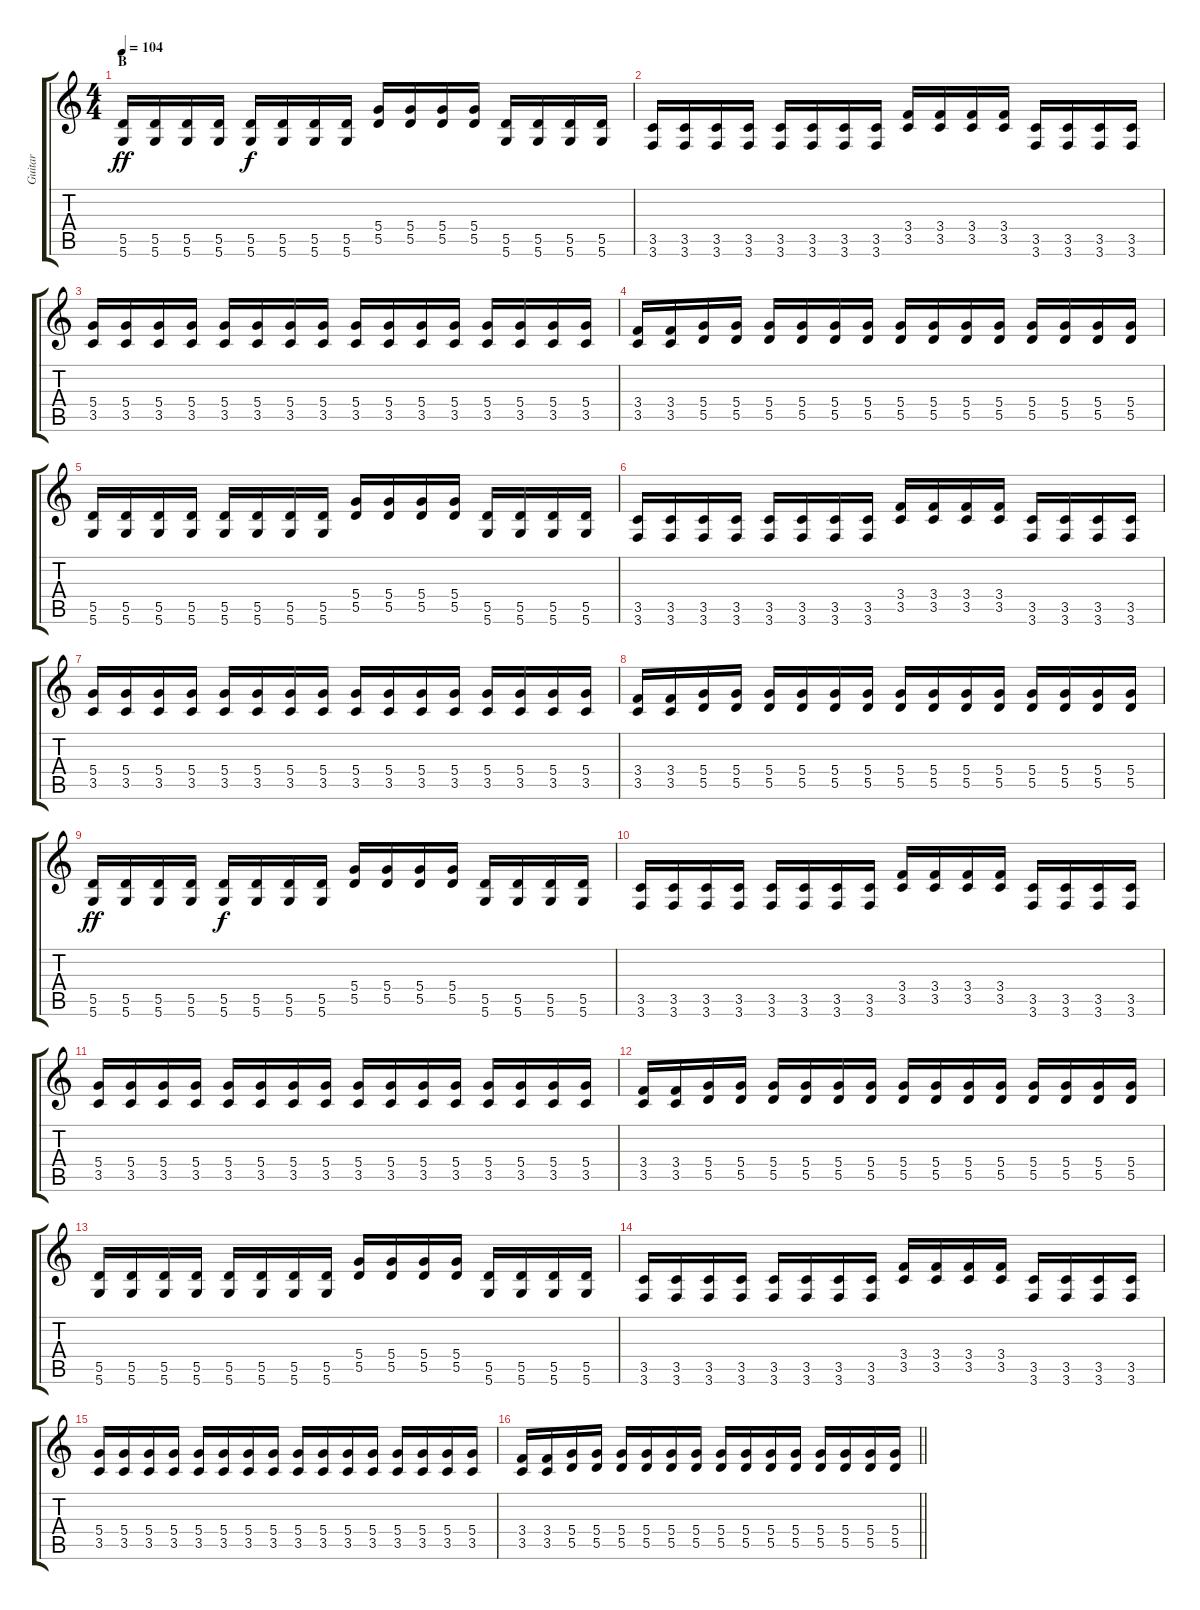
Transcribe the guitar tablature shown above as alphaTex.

\track ("Guitar" "Guitar") {instrument electricguitarclean}
\staff {score tabs}
\tuning (E4 B3 G3 D3 A2 D2) {hide}
\ts (4 4)
\section ("" "B")
\tempo 104
\clef g2
\ks c
(5.5 5.6).16{dy ff volume 13 instrument distortionguitar} (5.5 5.6).16 (5.5 5.6).16 (5.5 5.6).16 (5.5 5.6).16{dy f} (5.5 5.6).16 (5.5 5.6).16 (5.5 5.6).16 (5.4 5.5).16 (5.4 5.5).16 (5.4 5.5).16 (5.4 5.5).16 (5.5 5.6).16 (5.5 5.6).16 (5.5 5.6).16 (5.5 5.6).16 |
(3.5 3.6).16 (3.5 3.6).16 (3.5 3.6).16 (3.5 3.6).16 (3.5 3.6).16 (3.5 3.6).16 (3.5 3.6).16 (3.5 3.6).16 (3.4 3.5).16 (3.4 3.5).16 (3.4 3.5).16 (3.4 3.5).16 (3.5 3.6).16 (3.5 3.6).16 (3.5 3.6).16 (3.5 3.6).16 |
(5.4 3.5).16 (5.4 3.5).16 (5.4 3.5).16 (5.4 3.5).16 (5.4 3.5).16 (5.4 3.5).16 (5.4 3.5).16 (5.4 3.5).16 (5.4 3.5).16 (5.4 3.5).16 (5.4 3.5).16 (5.4 3.5).16 (5.4 3.5).16 (5.4 3.5).16 (5.4 3.5).16 (5.4 3.5).16 |
(3.4 3.5).16 (3.4 3.5).16 (5.4 5.5).16 (5.4 5.5).16 (5.4 5.5).16 (5.4 5.5).16 (5.4 5.5).16 (5.4 5.5).16 (5.4 5.5).16 (5.4 5.5).16 (5.4 5.5).16 (5.4 5.5).16 (5.4 5.5).16 (5.4 5.5).16 (5.4 5.5).16 (5.4 5.5).16 |
(5.5 5.6).16{volume 13 instrument distortionguitar} (5.5 5.6).16 (5.5 5.6).16 (5.5 5.6).16 (5.5 5.6).16 (5.5 5.6).16 (5.5 5.6).16 (5.5 5.6).16 (5.4 5.5).16 (5.4 5.5).16 (5.4 5.5).16 (5.4 5.5).16 (5.5 5.6).16 (5.5 5.6).16 (5.5 5.6).16 (5.5 5.6).16 |
(3.5 3.6).16 (3.5 3.6).16 (3.5 3.6).16 (3.5 3.6).16 (3.5 3.6).16 (3.5 3.6).16 (3.5 3.6).16 (3.5 3.6).16 (3.4 3.5).16 (3.4 3.5).16 (3.4 3.5).16 (3.4 3.5).16 (3.5 3.6).16 (3.5 3.6).16 (3.5 3.6).16 (3.5 3.6).16 |
(5.4 3.5).16 (5.4 3.5).16 (5.4 3.5).16 (5.4 3.5).16 (5.4 3.5).16 (5.4 3.5).16 (5.4 3.5).16 (5.4 3.5).16 (5.4 3.5).16 (5.4 3.5).16 (5.4 3.5).16 (5.4 3.5).16 (5.4 3.5).16 (5.4 3.5).16 (5.4 3.5).16 (5.4 3.5).16 |
(3.4 3.5).16 (3.4 3.5).16 (5.4 5.5).16 (5.4 5.5).16 (5.4 5.5).16 (5.4 5.5).16 (5.4 5.5).16 (5.4 5.5).16 (5.4 5.5).16 (5.4 5.5).16 (5.4 5.5).16 (5.4 5.5).16 (5.4 5.5).16 (5.4 5.5).16 (5.4 5.5).16 (5.4 5.5).16 |
(5.5 5.6).16{dy ff volume 13 instrument distortionguitar} (5.5 5.6).16 (5.5 5.6).16 (5.5 5.6).16 (5.5 5.6).16{dy f} (5.5 5.6).16 (5.5 5.6).16 (5.5 5.6).16 (5.4 5.5).16 (5.4 5.5).16 (5.4 5.5).16 (5.4 5.5).16 (5.5 5.6).16 (5.5 5.6).16 (5.5 5.6).16 (5.5 5.6).16 |
(3.5 3.6).16 (3.5 3.6).16 (3.5 3.6).16 (3.5 3.6).16 (3.5 3.6).16 (3.5 3.6).16 (3.5 3.6).16 (3.5 3.6).16 (3.4 3.5).16 (3.4 3.5).16 (3.4 3.5).16 (3.4 3.5).16 (3.5 3.6).16 (3.5 3.6).16 (3.5 3.6).16 (3.5 3.6).16 |
(5.4 3.5).16 (5.4 3.5).16 (5.4 3.5).16 (5.4 3.5).16 (5.4 3.5).16 (5.4 3.5).16 (5.4 3.5).16 (5.4 3.5).16 (5.4 3.5).16 (5.4 3.5).16 (5.4 3.5).16 (5.4 3.5).16 (5.4 3.5).16 (5.4 3.5).16 (5.4 3.5).16 (5.4 3.5).16 |
(3.4 3.5).16 (3.4 3.5).16 (5.4 5.5).16 (5.4 5.5).16 (5.4 5.5).16 (5.4 5.5).16 (5.4 5.5).16 (5.4 5.5).16 (5.4 5.5).16 (5.4 5.5).16 (5.4 5.5).16 (5.4 5.5).16 (5.4 5.5).16 (5.4 5.5).16 (5.4 5.5).16 (5.4 5.5).16 |
(5.5 5.6).16{volume 13 instrument distortionguitar} (5.5 5.6).16 (5.5 5.6).16 (5.5 5.6).16 (5.5 5.6).16 (5.5 5.6).16 (5.5 5.6).16 (5.5 5.6).16 (5.4 5.5).16 (5.4 5.5).16 (5.4 5.5).16 (5.4 5.5).16 (5.5 5.6).16 (5.5 5.6).16 (5.5 5.6).16 (5.5 5.6).16 |
(3.5 3.6).16 (3.5 3.6).16 (3.5 3.6).16 (3.5 3.6).16 (3.5 3.6).16 (3.5 3.6).16 (3.5 3.6).16 (3.5 3.6).16 (3.4 3.5).16 (3.4 3.5).16 (3.4 3.5).16 (3.4 3.5).16 (3.5 3.6).16 (3.5 3.6).16 (3.5 3.6).16 (3.5 3.6).16 |
(5.4 3.5).16 (5.4 3.5).16 (5.4 3.5).16 (5.4 3.5).16 (5.4 3.5).16 (5.4 3.5).16 (5.4 3.5).16 (5.4 3.5).16 (5.4 3.5).16 (5.4 3.5).16 (5.4 3.5).16 (5.4 3.5).16 (5.4 3.5).16 (5.4 3.5).16 (5.4 3.5).16 (5.4 3.5).16 |
\barLineRight lightlight
(3.4 3.5).16 (3.4 3.5).16 (5.4 5.5).16 (5.4 5.5).16 (5.4 5.5).16 (5.4 5.5).16 (5.4 5.5).16 (5.4 5.5).16 (5.4 5.5).16 (5.4 5.5).16 (5.4 5.5).16 (5.4 5.5).16 (5.4 5.5).16 (5.4 5.5).16 (5.4 5.5).16 (5.4 5.5).16
